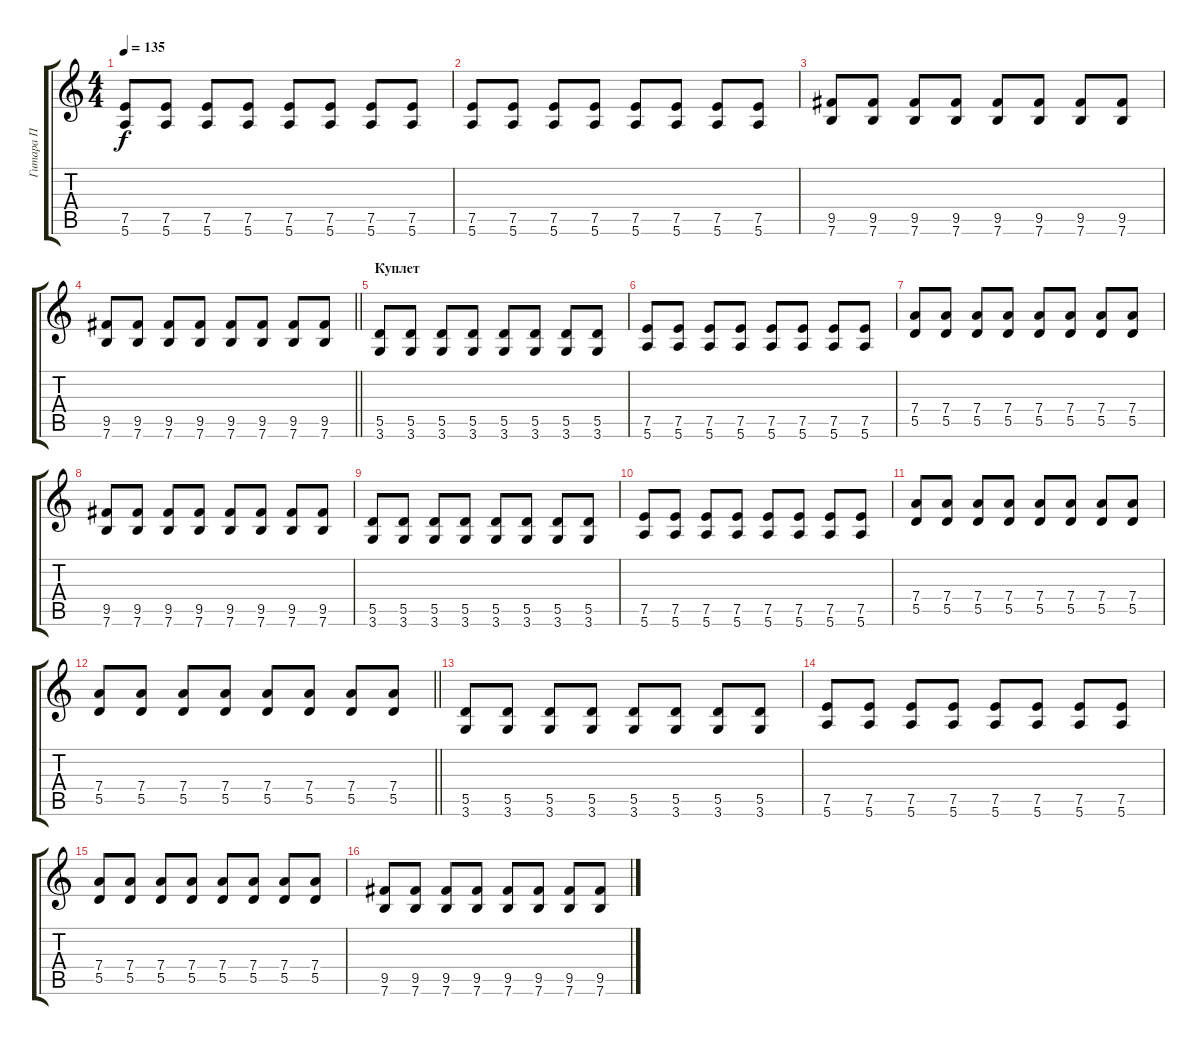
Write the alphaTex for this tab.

\track ("Гитара П" "Гитара П") {instrument distortionguitar}
\staff {score tabs}
\tuning (E4 B3 G3 D3 A2 E2) {hide}
\ts (4 4)
\tempo 135
\clef g2
\ks c
(7.5 5.6).8{dy f} (7.5 5.6).8 (7.5 5.6).8 (7.5 5.6).8 (7.5 5.6).8 (7.5 5.6).8 (7.5 5.6).8 (7.5 5.6).8 |
(7.5 5.6).8 (7.5 5.6).8 (7.5 5.6).8 (7.5 5.6).8 (7.5 5.6).8 (7.5 5.6).8 (7.5 5.6).8 (7.5 5.6).8 |
(9.5 7.6).8 (9.5 7.6).8 (9.5 7.6).8 (9.5 7.6).8 (9.5 7.6).8 (9.5 7.6).8 (9.5 7.6).8 (9.5 7.6).8 |
\barLineRight lightlight
(9.5 7.6).8 (9.5 7.6).8 (9.5 7.6).8 (9.5 7.6).8 (9.5 7.6).8 (9.5 7.6).8 (9.5 7.6).8 (9.5 7.6).8 |
\section ("" "Куплет")
(5.5 3.6).8 (5.5 3.6).8 (5.5 3.6).8 (5.5 3.6).8 (5.5 3.6).8 (5.5 3.6).8 (5.5 3.6).8 (5.5 3.6).8 |
(7.5 5.6).8 (7.5 5.6).8 (7.5 5.6).8 (7.5 5.6).8 (7.5 5.6).8 (7.5 5.6).8 (7.5 5.6).8 (7.5 5.6).8 |
(7.4 5.5).8 (7.4 5.5).8 (7.4 5.5).8 (7.4 5.5).8 (7.4 5.5).8 (7.4 5.5).8 (7.4 5.5).8 (7.4 5.5).8 |
(9.5 7.6).8 (9.5 7.6).8 (9.5 7.6).8 (9.5 7.6).8 (9.5 7.6).8 (9.5 7.6).8 (9.5 7.6).8 (9.5 7.6).8 |
(5.5 3.6).8 (5.5 3.6).8 (5.5 3.6).8 (5.5 3.6).8 (5.5 3.6).8 (5.5 3.6).8 (5.5 3.6).8 (5.5 3.6).8 |
(7.5 5.6).8 (7.5 5.6).8 (7.5 5.6).8 (7.5 5.6).8 (7.5 5.6).8 (7.5 5.6).8 (7.5 5.6).8 (7.5 5.6).8 |
(7.4 5.5).8 (7.4 5.5).8 (7.4 5.5).8 (7.4 5.5).8 (7.4 5.5).8 (7.4 5.5).8 (7.4 5.5).8 (7.4 5.5).8 |
\barLineRight lightlight
(7.4 5.5).8 (7.4 5.5).8 (7.4 5.5).8 (7.4 5.5).8 (7.4 5.5).8 (7.4 5.5).8 (7.4 5.5).8 (7.4 5.5).8 |
\section ("" " ")
(5.5 3.6).8 (5.5 3.6).8 (5.5 3.6).8 (5.5 3.6).8 (5.5 3.6).8 (5.5 3.6).8 (5.5 3.6).8 (5.5 3.6).8 |
(7.5 5.6).8 (7.5 5.6).8 (7.5 5.6).8 (7.5 5.6).8 (7.5 5.6).8 (7.5 5.6).8 (7.5 5.6).8 (7.5 5.6).8 |
(7.4 5.5).8 (7.4 5.5).8 (7.4 5.5).8 (7.4 5.5).8 (7.4 5.5).8 (7.4 5.5).8 (7.4 5.5).8 (7.4 5.5).8 |
(9.5 7.6).8 (9.5 7.6).8 (9.5 7.6).8 (9.5 7.6).8 (9.5 7.6).8 (9.5 7.6).8 (9.5 7.6).8 (9.5 7.6).8
